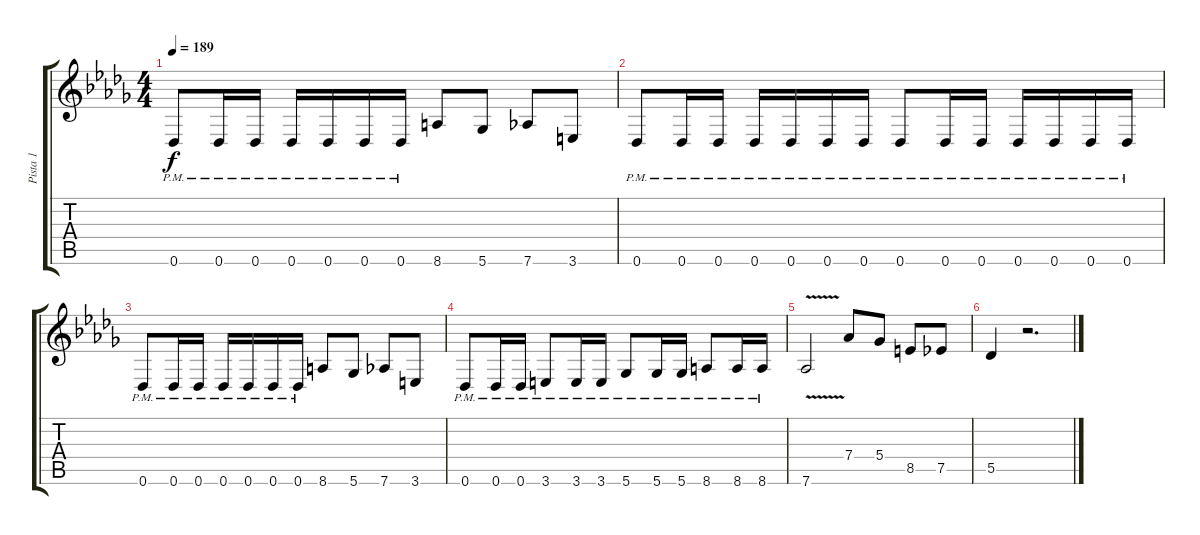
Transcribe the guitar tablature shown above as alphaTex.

\track ("Pista 1" "Pista 1") {instrument distortionguitar}
\staff {score tabs}
\tuning (Eb4 Bb3 Gb3 Db3 Ab2 Db2) {hide}
\ts (4 4)
\tempo 189
\clef g2
\ks db
0.6{pm}.8{dy f} 0.6{pm}.16 0.6{pm}.16 0.6{pm}.16 0.6{pm}.16 0.6{pm}.16 0.6{pm}.16 8.6.8 5.6.8 7.6.8 3.6.8 |
0.6{pm}.8 0.6{pm}.16 0.6{pm}.16 0.6{pm}.16 0.6{pm}.16 0.6{pm}.16 0.6{pm}.16 0.6{pm}.8 0.6{pm}.16 0.6{pm}.16 0.6{pm}.16 0.6{pm}.16 0.6{pm}.16 0.6{pm}.16 |
0.6{pm}.8 0.6{pm}.16 0.6{pm}.16 0.6{pm}.16 0.6{pm}.16 0.6{pm}.16 0.6{pm}.16 8.6.8 5.6.8 7.6.8 3.6.8 |
0.6{pm}.8 0.6{pm}.16 0.6{pm}.16 3.6{pm}.8 3.6{pm}.16 3.6{pm}.16 5.6{pm}.8 5.6{pm}.16 5.6{pm}.16 8.6{pm}.8 8.6{pm}.16 8.6{pm}.16 |
7.6{v}.2 7.4.8 5.4.8 8.5.8 7.5.8 |
5.5.4 r.2{d}
